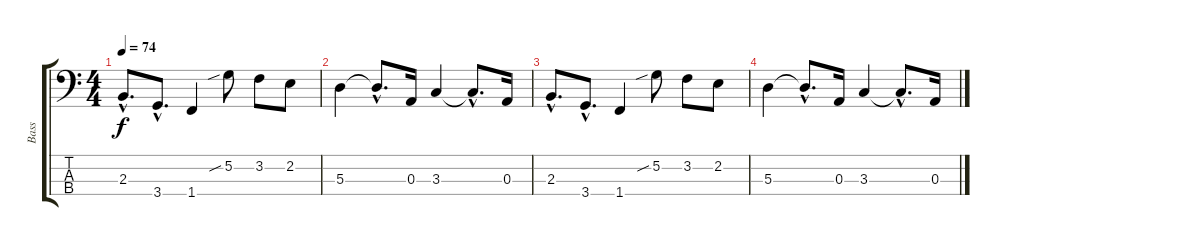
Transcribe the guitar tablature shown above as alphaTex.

\track ("Bass" "Bass") {instrument fretlessbass}
\staff {score tabs}
\tuning (G2 D2 A1 E1) {hide}
\ts (4 4)
\tempo 74
\clef f4
\ks c
2.3{hac}.8{d dy f} 3.4{hac}.8{d} 1.4.4 5.2{sib}.8 3.2.8 2.2.8 |
5.3.4 5.3{hac t}.8{d} 0.3.16 3.3.4 3.3{hac t}.8{d} 0.3.16 |
2.3{hac}.8{d} 3.4{hac}.8{d} 1.4.4 5.2{sib}.8 3.2.8 2.2.8 |
5.3.4 5.3{hac t}.8{d} 0.3.16 3.3.4 3.3{hac t}.8{d} 0.3.16
